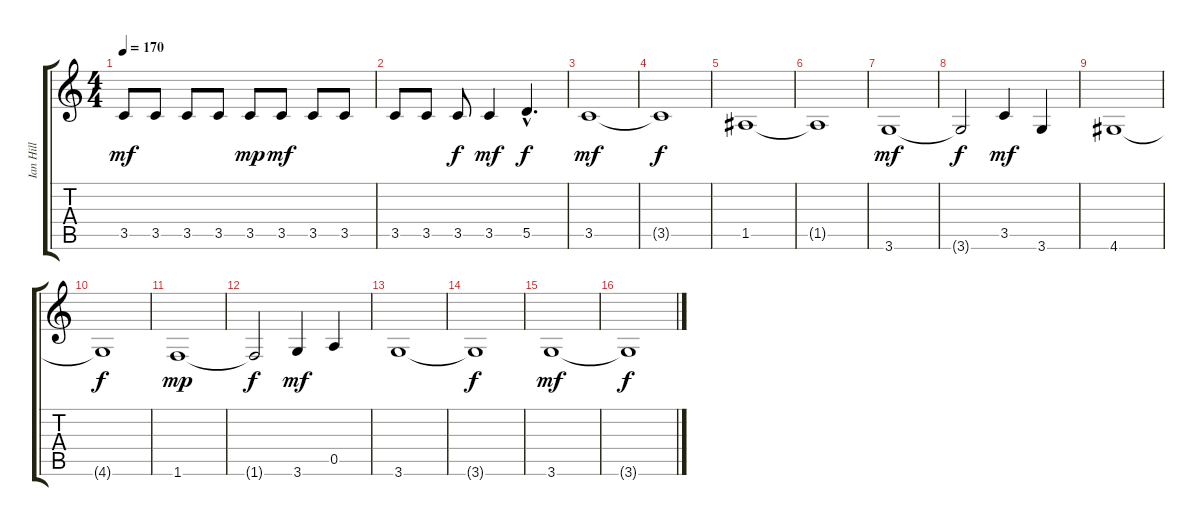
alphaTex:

\track ("Ian Hill" "Ian Hill") {instrument electricbasspick}
\staff {score tabs}
\tuning (E4 B3 G3 D3 A2 E2) {hide}
\ts (4 4)
\tempo 170
\clef g2
\ks c
3.5.8{dy mf} 3.5.8 3.5.8 3.5.8 3.5.8{dy mp} 3.5.8{dy mf} 3.5.8 3.5.8 |
3.5.8 3.5.8 3.5.8{dy f} 3.5.4{dy mf} 5.5{hac}.4{d dy f} |
3.5.1{dy mf} |
3.5{t}.1{dy f} |
1.5.1 |
1.5{t}.1 |
3.6.1{dy mf} |
3.6{t}.2{dy f} 3.5.4{dy mf} 3.6.4 |
4.6.1 |
4.6{t}.1{dy f} |
1.6.1{dy mp} |
1.6{t}.2{dy f} 3.6.4{dy mf} 0.5.4 |
3.6.1 |
3.6{t}.1{dy f} |
3.6.1{dy mf} |
3.6{t}.1{dy f}
